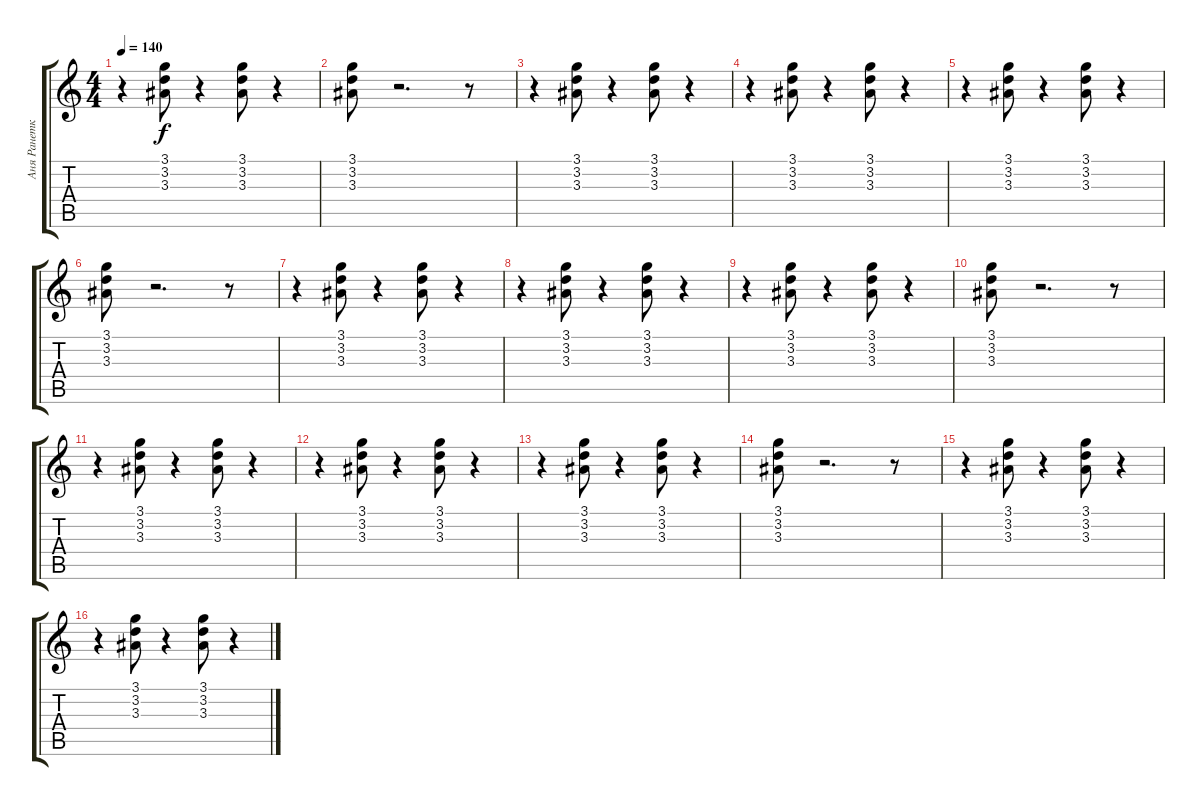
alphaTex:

\track ("Аня Ранетка" "Аня Ранетк") {instrument electricguitarclean}
\staff {score tabs}
\tuning (E4 B3 G3 D3 A2 E2) {hide}
\ts (4 4)
\tempo 140
\clef g2
\ks c
r.4{dy f} (3.1 3.2 3.3).8 r.4 (3.1 3.2 3.3).8 r.4 |
(3.1 3.2 3.3).8 r.2{d} r.8 |
r.4 (3.1 3.2 3.3).8 r.4 (3.1 3.2 3.3).8 r.4 |
r.4 (3.1 3.2 3.3).8 r.4 (3.1 3.2 3.3).8 r.4 |
r.4 (3.1 3.2 3.3).8 r.4 (3.1 3.2 3.3).8 r.4 |
(3.1 3.2 3.3).8 r.2{d} r.8 |
r.4 (3.1 3.2 3.3).8 r.4 (3.1 3.2 3.3).8 r.4 |
r.4 (3.1 3.2 3.3).8 r.4 (3.1 3.2 3.3).8 r.4 |
r.4 (3.1 3.2 3.3).8 r.4 (3.1 3.2 3.3).8 r.4 |
(3.1 3.2 3.3).8 r.2{d} r.8 |
r.4 (3.1 3.2 3.3).8 r.4 (3.1 3.2 3.3).8 r.4 |
r.4 (3.1 3.2 3.3).8 r.4 (3.1 3.2 3.3).8 r.4 |
r.4 (3.1 3.2 3.3).8 r.4 (3.1 3.2 3.3).8 r.4 |
(3.1 3.2 3.3).8 r.2{d} r.8 |
r.4 (3.1 3.2 3.3).8 r.4 (3.1 3.2 3.3).8 r.4 |
r.4 (3.1 3.2 3.3).8 r.4 (3.1 3.2 3.3).8 r.4
